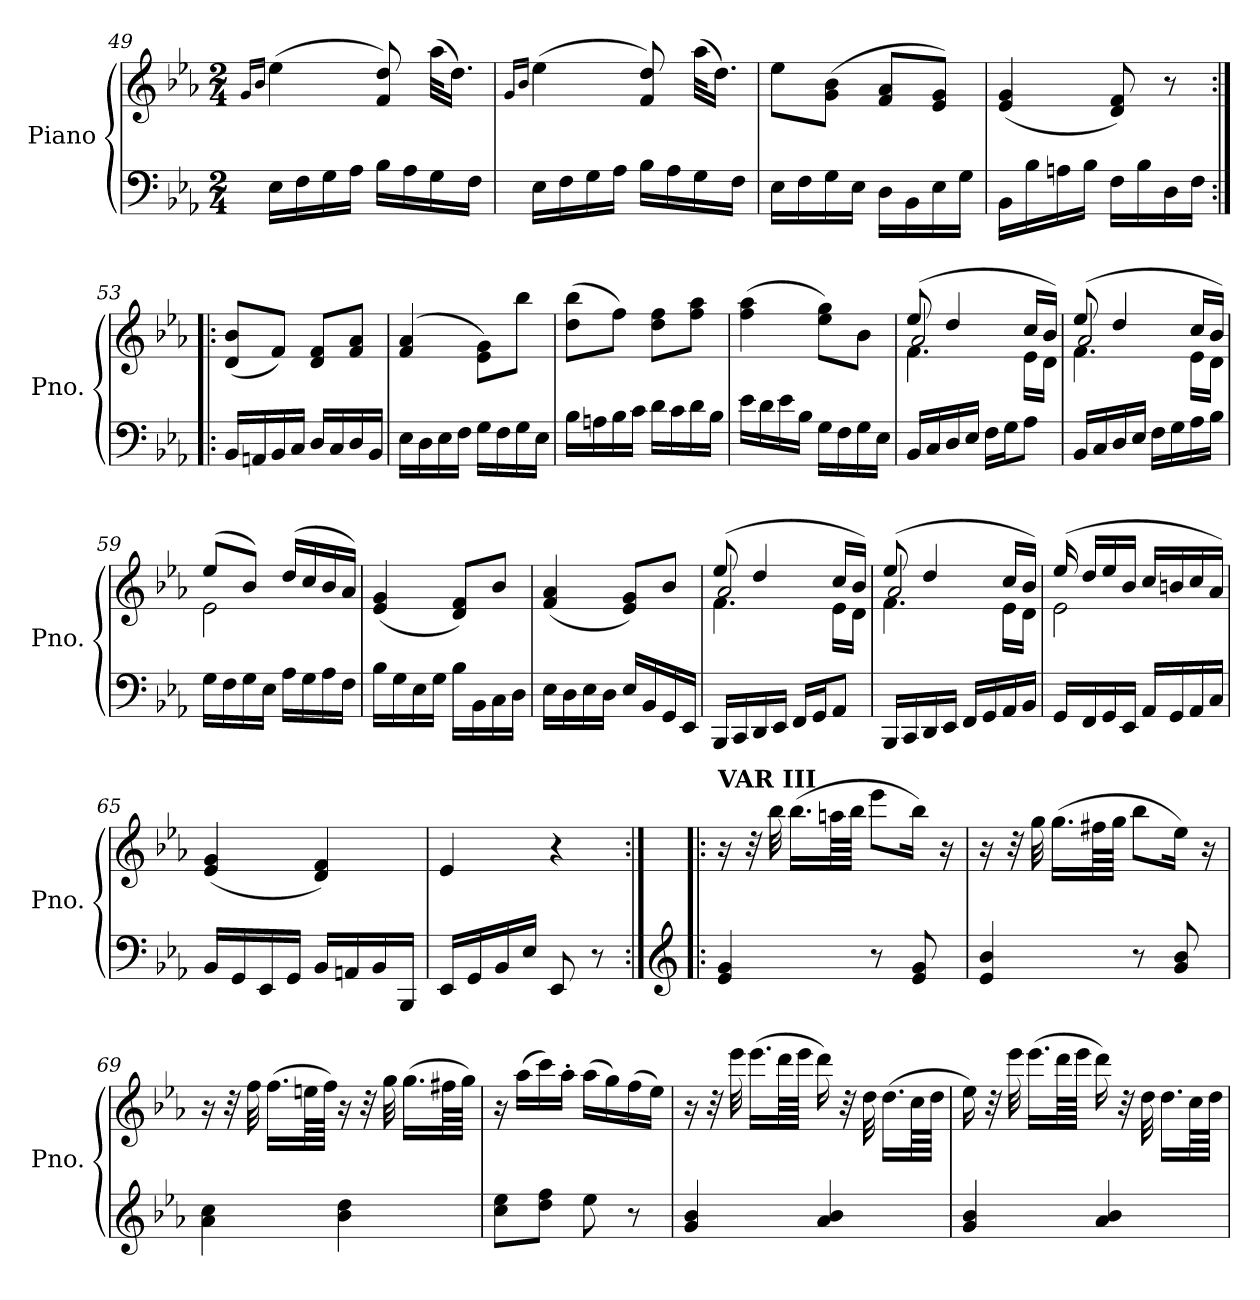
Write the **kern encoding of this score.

**kern	**kern
*part1	*part1
*staff2	*staff1
*I"Piano	*
*I'Pno.	*
*clefF4	*clefG2
*k[b-e-a-]	*k[b-e-a-]
*E-:	*E-:
*M2/4	*M2/4
=49	=49
.	16qg/LL
.	16qb-/JJ
16E-\LL	(>4ee-\
16F\	.
16G\	.
16A-\JJ	.
16B-\LL	8f/ 8dd/)
16A-\	.
16G\	(>32aa-\KLL
.	16.dd\JJ)
16F\JJ	.
=50	=50
.	16qg/LL
.	16qb-/JJ
16E-\LL	(>4ee-\
16F\	.
16G\	.
16A-\JJ	.
16B-\LL	8f/ 8dd/)
16A-\	.
16G\	(>32aa-\KLL
.	16.dd\JJ)
16F\JJ	.
=51	=51
16E-\LL	8ee-\L
16F\	.
16G\	(>8g\ 8b-\J
16E-\JJ	.
16D\LL	8f/ 8a-/L
16BB-\	.
16E-\	8e-/ 8g/J)
16G\JJ	.
=52	=52
16BB-\LL	(<4e-/ 4g/
16B-\	.
16An\	.
16B-\JJ	.
16F\LL	8d/ 8f/)
16B-\	.
16D\	8r
16F\JJ	.
=53:|!|:	=53:|!|:
16BB-/LL	(<8d/ 8b-/L
16AAn/	.
16BB-/	8f/J)
16C/JJ	.
16D/LL	8d/ 8f/L
16C/	.
16D/	8f/ 8a-/J
16BB-/JJ	.
=54	=54
16E-\LL	(>4f/ 4a-/
16D\	.
16E-\	.
16F\JJ	.
16G\LL	8e-\ 8g\L)
16F\	.
16G\	8bb-\J
16E-\JJ	.
=55	=55
16B-\LL	(>8dd\ 8bb-\L
16An\	.
16B-\	8ff\J)
16c\JJ	.
16d\LL	8dd\ 8ff\L
16c\	.
16d\	8ff\ 8aa-\J
16B-\JJ	.
=56	=56
16e-\LL	(>4ff\ 4aa-\
16d\	.
16e-\	.
16B-\JJ	.
16G\LL	8ee-\ 8gg\L)
16F\	.
16G\	8b-\J
16E-\JJ	.
=57	=57
*	*^
*	*	*^
16BB-/LL	(>8ee-/	4.f\	2a-/
16C/	.	.	.
16D/	4dd/	.	.
16E-/JJ	.	.	.
16F\LL	.	.	.
16G\J	.	.	.
8A-\J	16cc/LL	16e-\LL	.
.	16b-/JJ)	16d\JJ	.
=58	=58	=58	=58
16BB-/LL	(>8ee-/	4.f\	2a-/
16C/	.	.	.
16D/	4dd/	.	.
16E-/JJ	.	.	.
16F\LL	.	.	.
16G\	.	.	.
16A-\	16cc/LL	16e-\LL	.
16B-\JJ	16b-/JJ)	16d\JJ	.
*	*	*v	*v
=59	=59	=59
16G\LL	(>8ee-/L	2e-\
16F\	.	.
16G\	8b-/J)	.
16E-\JJ	.	.
16A-\LL	(>16dd/LL	.
16G\	16cc/	.
16A-\	16b-/	.
16F\JJ	16a-/JJ)	.
*	*v	*v
=60	=60
16B-\LL	(<4e-/ 4g/
16G\	.
16E-\	.
16G\JJ	.
16B-\LL	8d/ 8f/L)
16BB-\	.
16C\	8b-/J
16D\JJ	.
=61	=61
16E-\LL	(<4f/ 4a-/
16D\	.
16E-\	.
16D\JJ	.
16E-/LL	8e-/ 8g/L)
16BB-/	.
16GG/	8b-/J
16EE-/JJ	.
=62	=62
*	*^
*	*	*^
16BBB-/LL	(>8ee-/	4.f\	2a-/
16CC/	.	.	.
16DD/	4dd/	.	.
16EE-/JJ	.	.	.
16FF/LL	.	.	.
16GG/J	.	.	.
8AA-/J	16cc/LL	16e-\LL	.
.	16b-/JJ)	16d\JJ	.
=63	=63	=63	=63
16BBB-/LL	(>8ee-/	4.f\	2a-/
16CC/	.	.	.
16DD/	4dd/	.	.
16EE-/JJ	.	.	.
16FF/LL	.	.	.
16GG/	.	.	.
16AA-/	16cc/LL	16e-\LL	.
16BB-/JJ	16b-/JJ)	16d\JJ	.
*	*	*v	*v
=64	=64	=64
16GG/LL	(>16ee-/	2e-\
16FF/	16dd/LL	.
16GG/	16ee-/	.
16EE-/JJ	16b-/JJ	.
16AA-/LL	16cc/LL	.
16GG/	16bn/	.
16AA-/	16cc/	.
16C/JJ	16a-/JJ)	.
*	*v	*v
=65	=65
16BB-/LL	(<4e-/ 4g/
16GG/	.
16EE-/	.
16GG/JJ	.
16BB-/LL	4d/ 4f/)
16AAn/	.
16BB-/	.
16BBB-/JJ	.
=66	=66
16EE-/LL	4e-/
16GG/	.
16BB-/	.
16E-/JJ	.
8EE-/	4r
8r	.
=67:|!|:	=67:|!|:
*clefG2	*
!	!LO:TX:a:B:t=VAR III
4e-/ 4g/	16r
.	32r
.	32bb-\
.	(>16.bb-\LL
.	64aan\LL
.	64bb-\JJJJ
8r	8eee-\L
8e-/ 8g/	16bb-\Jk)
.	16r
=68	=68
4e-/ 4b-/	16r
.	32r
.	32gg\
.	(>16.gg\LL
.	64ff#X\LL
.	64gg\JJJJ
8r	8bb-\L
8g/ 8b-/	16ee-\Jk)
.	16r
=69	=69
4a-\ 4cc\	16r
.	32r
.	32ff\
.	(>16.ff\LL
.	64een\LL
.	64ff\JJJJ)
4b-\ 4dd\	16r
.	32r
.	32gg\
.	(>16.gg\LL
.	64ff#X\LL
.	64gg\JJJJ)
=70	=70
8cc\ 8ee-\L	16r
.	(>16aa-\LL
8dd\ 8ff\J	16ccc\)
.	16aa-'\JJ
8ee-\	(>16aa-\LL
.	16gg\)
8r	(>16ff\
.	16ee-\JJ)
=71	=71
4g/ 4b-/	16r
.	32r
.	32eee-\
.	(>16.eee-\LL
.	64ddd\LL
.	64eee-\JJJJ
4a-/ 4b-/	16ddd\)
.	32r
.	32dd\
.	(>16.dd\LL
.	64cc\LL
.	64dd\JJJJ
=72	=72
4g/ 4b-/	16ee-\)
.	32r
.	32eee-\
.	(>16.eee-\LL
.	64ddd\LL
.	64eee-\JJJJ
4a-/ 4b-/	16ddd\)
.	32r
.	32dd\
.	16.dd\LL
.	64cc\LL
.	64dd\JJJJ
=	=
*-	*-
